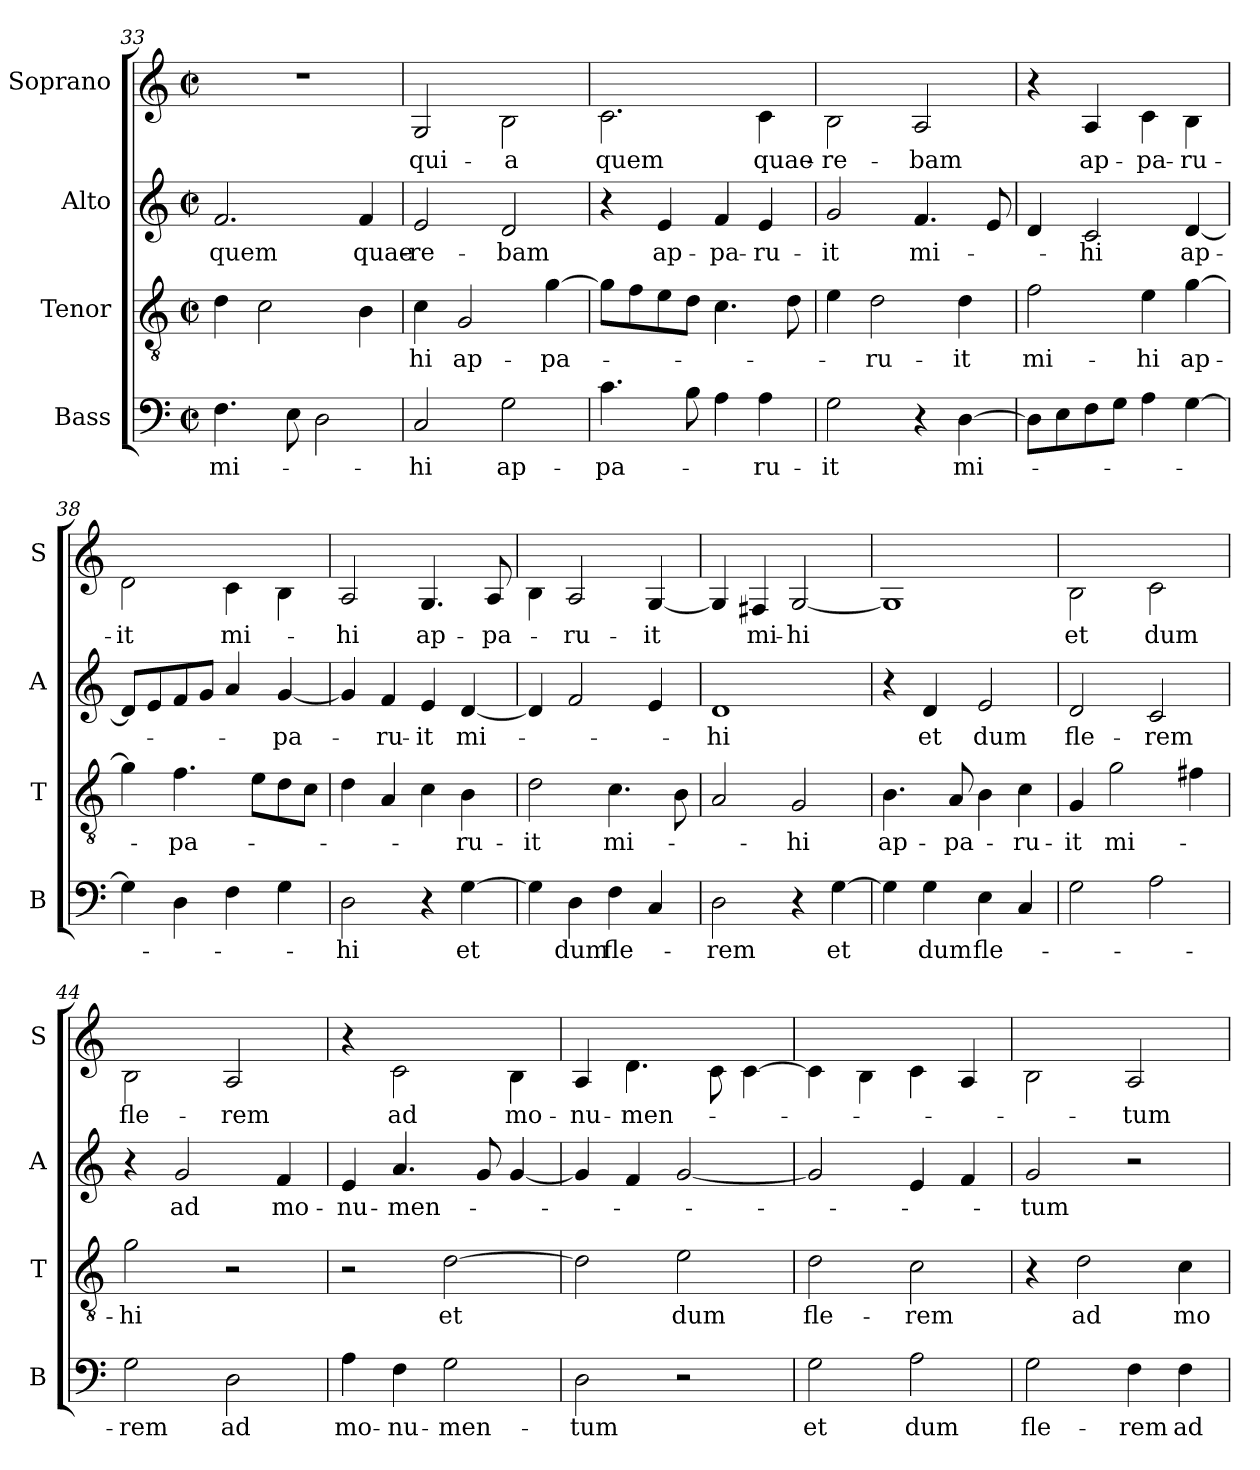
**kern	**text	**kern	**text	**kern	**text	**kern	**text
*part4	*part4	*part3	*part3	*part2	*part2	*part1	*part1
*staff4	*staff4	*staff3	*staff3	*staff2	*staff2	*staff1	*staff1
*I"Bass	*	*I"Tenor	*	*I"Alto	*	*I"Soprano	*
*I'B	*	*I'T	*	*I'A	*	*I'S	*
*clefF4	*	*clefGv2	*	*clefG2	*	*clefG2	*
*	*	*	*	*	*	*ITrd-7c-12	*
*k[]	*	*k[]	*	*k[]	*	*k[]	*
*C:	*	*C:	*	*C:	*	*C:	*
*M2/2	*	*M2/2	*	*M2/2	*	*M2/2	*
*met(c|)	*	*met(c|)	*	*met(c|)	*	*met(c|)	*
=33	=33	=33	=33	=33	=33	=33	=33
4.F\	mi-	4d\	.	2.f/	quem	1r	.
.	.	2c\	.	.	.	.	.
8E\	.	.	.	.	.	.	.
2D\	.	.	.	.	.	.	.
.	.	4B\	.	4f/	quae-	.	.
=34	=34	=34	=34	=34	=34	=34	=34
2C/	-hi	4c\	-hi	2e/	-re-	2g/	qui-
.	.	2G/	ap-	.	.	.	.
2G\	ap-	.	.	2d/	-bam	2b\	-a
.	.	[4g\	-pa-	.	.	.	.
!!LO:PB:g=z
=35	=35	=35	=35	=35	=35	=35	=35
4.c\	-pa-	8g\L]	.	4r	.	2.cc\	quem
.	.	8f\	.	.	.	.	.
.	.	8e\	.	4e/	ap-	.	.
8B\	.	8d\J	.	.	.	.	.
4A\	.	4.c\	.	4f/	-pa-	.	.
4A\	-ru-	.	.	4e/	-ru-	4cc\	quae-
.	.	8d\	.	.	.	.	.
=36	=36	=36	=36	=36	=36	=36	=36
2G\	-it	4e\	.	2g/	-it	2b\	-re-
.	.	2d\	-ru-	.	.	.	.
4r	.	.	.	4.f/	mi-	2a/	-bam
[4D\	mi-	4d\	-it	.	.	.	.
.	.	.	.	8e/	.	.	.
=37	=37	=37	=37	=37	=37	=37	=37
8D\L]	.	2f\	mi-	4d/	.	4r	.
8E\	.	.	.	.	.	.	.
8F\	.	.	.	2c/	-hi	4a/	ap-
8G\J	.	.	.	.	.	.	.
4A\	.	4e\	-hi	.	.	4cc\	-pa-
[4G\	.	[4g\	ap-	[4d/	ap-	4b\	-ru-
=38	=38	=38	=38	=38	=38	=38	=38
4G\]	.	4g\]	.	8d/L]	.	2dd\	-it
.	.	.	.	8e/	.	.	.
4D\	.	4.f\	-pa-	8f/	.	.	.
.	.	.	.	8g/J	.	.	.
4F\	.	.	.	4a/	.	4cc\	mi-
.	.	8e\L	.	.	.	.	.
4G\	.	8d\	.	[4g/	-pa-	4b\	.
.	.	8c\J	.	.	.	.	.
=39	=39	=39	=39	=39	=39	=39	=39
2D\	-hi	4d\	.	4g/]	.	2a/	-hi
.	.	4A/	.	4f/	-ru-	.	.
4r	.	4c\	.	4e/	-it	4.g/	ap-
[4G\	et	4B\	-ru-	[4d/	mi-	.	.
.	.	.	.	.	.	8a/	-pa-
=40	=40	=40	=40	=40	=40	=40	=40
4G\]	.	2d\	-it	4d/]	.	4b\	.
4D\	dum	.	.	2f/	.	2a/	-ru-
4F\	fle-	4.c\	mi-	.	.	.	.
4C/	.	.	.	4e/	.	[4g/	-it
.	.	8B\	.	.	.	.	.
!!LO:LB:g=z
=41	=41	=41	=41	=41	=41	=41	=41
2D\	-rem	2A/	.	1d	-hi	4g/]	.
.	.	.	.	.	.	4f#X/	mi-
4r	.	2G/	-hi	.	.	[2g/	-hi
[4G\	et	.	.	.	.	.	.
=42	=42	=42	=42	=42	=42	=42	=42
4G\]	.	4.B\	ap-	4r	.	1g]	.
4G\	dum	.	.	4d/	et	.	.
.	.	8A/	-pa-	.	.	.	.
4E\	fle-	4B\	.	2e/	dum	.	.
4C/	.	4c\	-ru-	.	.	.	.
=43	=43	=43	=43	=43	=43	=43	=43
2G\	.	4G/	-it	2d/	fle-	2b\	et
.	.	2g\	mi-	.	.	.	.
2A\	.	.	.	2c/	-rem	2cc\	dum
.	.	4f#X\	.	.	.	.	.
=44	=44	=44	=44	=44	=44	=44	=44
2G\	-rem	2g\	-hi	4r	.	2b\	fle-
.	.	.	.	2g/	ad	.	.
2D\	ad	2r	.	.	.	2a/	-rem
.	.	.	.	4f/	mo-	.	.
=45	=45	=45	=45	=45	=45	=45	=45
4A\	mo-	2r	.	4e/	-nu-	4r	.
4F\	-nu-	.	.	4.a/	-men-	2cc\	ad
2G\	-men-	[2d\	et	.	.	.	.
.	.	.	.	8g/	.	.	.
.	.	.	.	[4g/	.	4b\	mo-
=46	=46	=46	=46	=46	=46	=46	=46
2D\	-tum	2d\]	.	4g/]	.	4a/	-nu-
.	.	.	.	4f/	.	4.dd\	-men-
2r	.	2e\	dum	[2g/	.	.	.
.	.	.	.	.	.	8cc\	.
.	.	.	.	.	.	[4cc\	.
=47	=47	=47	=47	=47	=47	=47	=47
2G\	et	2d\	fle-	2g/]	.	4cc\]	.
.	.	.	.	.	.	4b\	.
2A\	dum	2c\	-rem	4e/	.	4cc\	.
.	.	.	.	4f/	.	4a/	.
!!LO:LB:g=z
=48	=48	=48	=48	=48	=48	=48	=48
2G\	fle-	4r	.	2g/	-tum	2b\	.
.	.	2d\	ad	.	.	.	.
4F\	-rem	.	.	2r	.	2a/	-tum
4F\	ad	4c\	mo-	.	.	.	.
=	=	=	=	=	=	=	=
*-	*-	*-	*-	*-	*-	*-	*-
